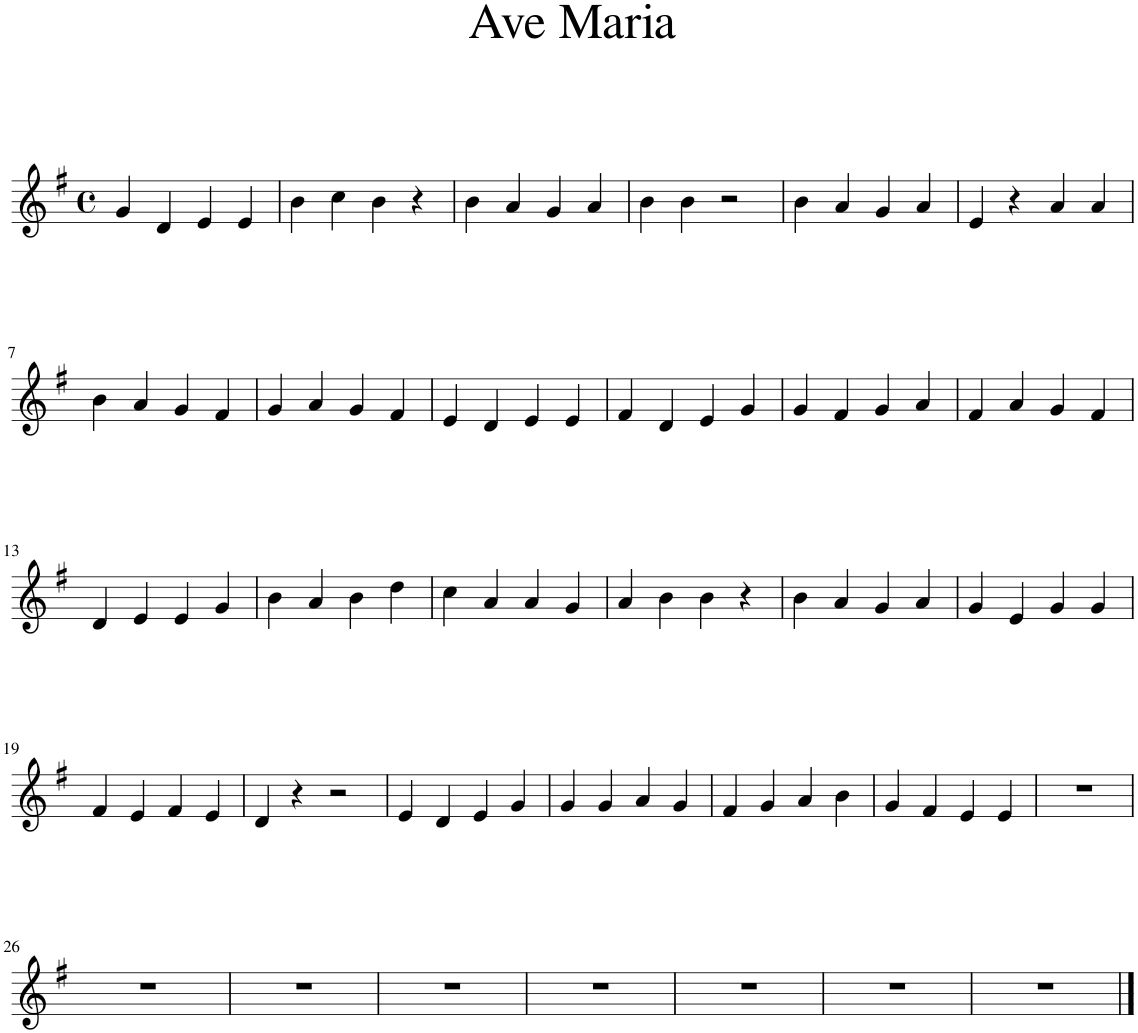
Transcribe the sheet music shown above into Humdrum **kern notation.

**kern
*part1
*staff1
*I"Piano
*I'Pno.
*clefG2
*k[f#]
*M4/4
*met(c)
=1
4g/
4d/
4e/
4e/
=2
4b\
4cc\
4b\
4r
=3
4b\
4a/
4g/
4a/
=4
4b\
4b\
2r
=5
4b\
4a/
4g/
4a/
=6
4e/
4r
4a/
4a/
!!LO:LB:g=z
=7
4b\
4a/
4g/
4f#/
=8
4g/
4a/
4g/
4f#/
=9
4e/
4d/
4e/
4e/
=10
4f#/
4d/
4e/
4g/
=11
4g/
4f#/
4g/
4a/
=12
4f#/
4a/
4g/
4f#/
!!LO:LB:g=z
=13
4d/
4e/
4e/
4g/
=14
4b\
4a/
4b\
4dd\
=15
4cc\
4a/
4a/
4g/
=16
4a/
4b\
4b\
4r
=17
4b\
4a/
4g/
4a/
=18
4g/
4e/
4g/
4g/
!!LO:LB:g=z
=19
4f#/
4e/
4f#/
4e/
=20
4d/
4r
2r
=21
4e/
4d/
4e/
4g/
=22
4g/
4g/
4a/
4g/
=23
4f#/
4g/
4a/
4b\
=24
4g/
4f#/
4e/
4e/
=25
1r
!!LO:LB:g=z
=26
1r
=27
1r
=28
1r
=29
1r
=30
1r
=31
1r
=32
1r
==
*-
